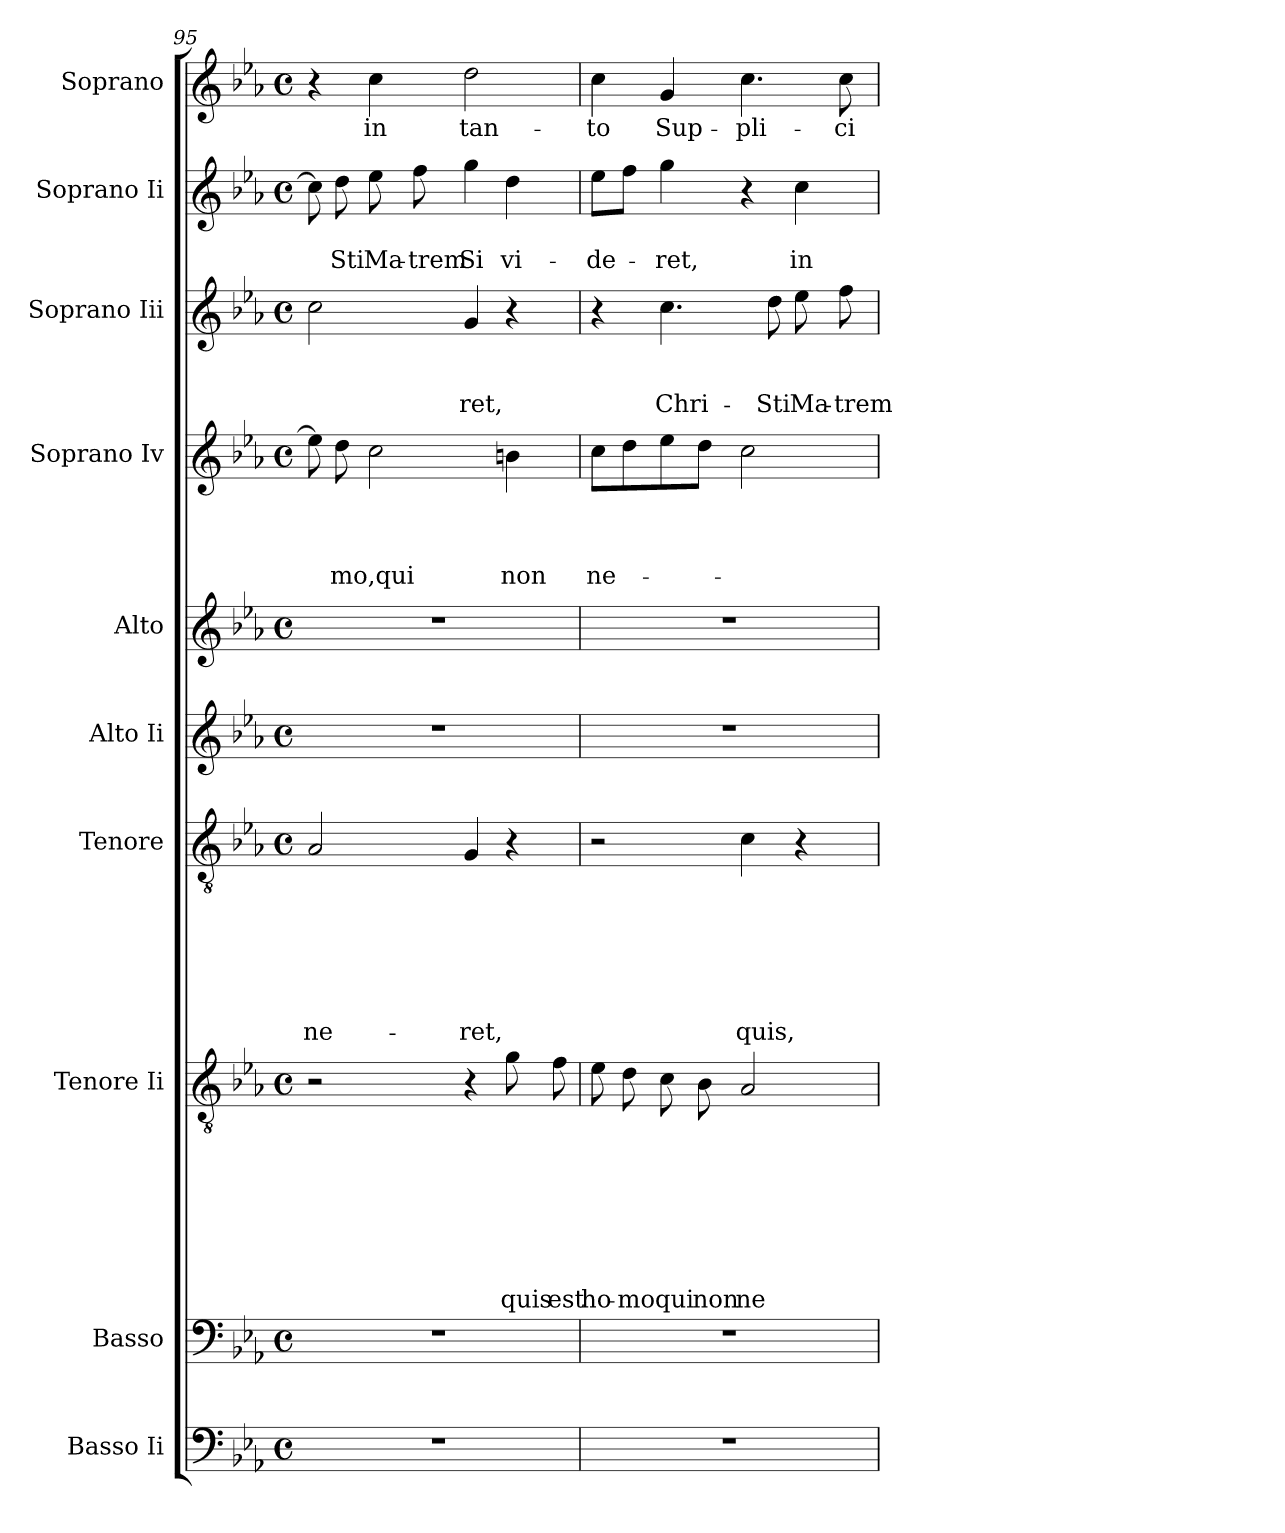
**kern	**kern	**kern	**text	**text	**text	**text	**text	**text	**text	**text	**kern	**text	**text	**text	**text	**text	**text	**text	**kern	**kern	**kern	**text	**text	**text	**text	**kern	**text	**text	**text	**kern	**text	**text	**kern	**text
*part10	*part9	*part8	*part8	*part8	*part8	*part8	*part8	*part8	*part8	*part8	*part7	*part7	*part7	*part7	*part7	*part7	*part7	*part7	*part6	*part5	*part4	*part4	*part4	*part4	*part4	*part3	*part3	*part3	*part3	*part2	*part2	*part2	*part1	*part1
*staff10	*staff9	*staff8	*staff8	*staff8	*staff8	*staff8	*staff8	*staff8	*staff8	*staff8	*staff7	*staff7	*staff7	*staff7	*staff7	*staff7	*staff7	*staff7	*staff6	*staff5	*staff4	*staff4	*staff4	*staff4	*staff4	*staff3	*staff3	*staff3	*staff3	*staff2	*staff2	*staff2	*staff1	*staff1
*I"Basso Ii	*I"Basso	*I"Tenore Ii	*	*	*	*	*	*	*	*	*I"Tenore	*	*	*	*	*	*	*	*I"Alto Ii	*I"Alto	*I"Soprano Iv	*	*	*	*	*I"Soprano Iii	*	*	*	*I"Soprano Ii	*	*	*I"Soprano	*
*clefF4	*clefF4	*clefGv2	*	*	*	*	*	*	*	*	*clefGv2	*	*	*	*	*	*	*	*clefG2	*clefG2	*clefG2	*	*	*	*	*clefG2	*	*	*	*clefG2	*	*	*clefG2	*
*k[b-e-a-]	*k[b-e-a-]	*k[b-e-a-]	*	*	*	*	*	*	*	*	*k[b-e-a-]	*	*	*	*	*	*	*	*k[b-e-a-]	*k[b-e-a-]	*k[b-e-a-]	*	*	*	*	*k[b-e-a-]	*	*	*	*k[b-e-a-]	*	*	*k[b-e-a-]	*
*E-:	*E-:	*E-:	*	*	*	*	*	*	*	*	*E-:	*	*	*	*	*	*	*	*E-:	*E-:	*E-:	*	*	*	*	*E-:	*	*	*	*E-:	*	*	*E-:	*
*M4/4	*M4/4	*M4/4	*	*	*	*	*	*	*	*	*M4/4	*	*	*	*	*	*	*	*M4/4	*M4/4	*M4/4	*	*	*	*	*M4/4	*	*	*	*M4/4	*	*	*M4/4	*
*met(c)	*met(c)	*met(c)	*	*	*	*	*	*	*	*	*met(c)	*	*	*	*	*	*	*	*met(c)	*met(c)	*met(c)	*	*	*	*	*met(c)	*	*	*	*met(c)	*	*	*met(c)	*
=95	=95	=95	=95	=95	=95	=95	=95	=95	=95	=95	=95	=95	=95	=95	=95	=95	=95	=95	=95	=95	=95	=95	=95	=95	=95	=95	=95	=95	=95	=95	=95	=95	=95	=95
!	!	!	!	!	!	!	!	!	!	!	!	!	!	!	!	!	!	!LO:LY:b	!	!	!	!	!	!	!	!	!	!	!	!	!	!	!	!
1r	1r	2r	.	.	.	.	.	.	.	.	2A-/	.	.	.	.	.	.	ne-	1r	1r	8ee-\]	.	.	.	.	2cc\	.	.	.	8cc\]	.	.	4r	.
!	!	!	!	!	!	!	!	!	!	!	!	!	!	!	!	!	!	!	!	!	!	!	!	!	!LO:LY:b	!	!	!	!	!	!	!LO:LY:b	!	!
.	.	.	.	.	.	.	.	.	.	.	.	.	.	.	.	.	.	.	.	.	8dd\	.	.	.	-mo,qui	.	.	.	.	8dd\	.	-Sti	.	.
!	!	!	!	!	!	!	!	!	!	!	!	!	!	!	!	!	!	!	!	!	!	!	!	!	!	!	!	!	!	!	!	!LO:LY:b	!	!LO:LY:b
.	.	.	.	.	.	.	.	.	.	.	.	.	.	.	.	.	.	.	.	.	2cc\	.	.	.	.	.	.	.	.	8ee-\	.	Ma-	4cc\	in
!	!	!	!	!	!	!	!	!	!	!	!	!	!	!	!	!	!	!	!	!	!	!	!	!	!	!	!	!	!	!	!	!LO:LY:b	!	!
.	.	.	.	.	.	.	.	.	.	.	.	.	.	.	.	.	.	.	.	.	.	.	.	.	.	.	.	.	.	8ff\	.	-trem	.	.
!	!	!	!	!	!	!	!	!	!	!	!	!	!	!	!	!	!	!LO:LY:b	!	!	!	!	!	!	!	!	!	!	!LO:LY:b	!	!	!LO:LY:b	!	!LO:LY:b
.	.	4r	.	.	.	.	.	.	.	.	4G/	.	.	.	.	.	.	-ret,	.	.	.	.	.	.	.	4g/	.	.	-ret,	4gg\	.	Si	2dd\	tan-
!	!	!	!	!	!	!	!	!	!	!LO:LY:b	!	!	!	!	!	!	!	!	!	!	!	!	!	!	!LO:LY:b	!	!	!	!	!	!	!LO:LY:b	!	!
.	.	8g\	.	.	.	.	.	.	.	quis	4r	.	.	.	.	.	.	.	.	.	4bn\	.	.	.	non	4r	.	.	.	4dd\	.	vi-	.	.
!	!	!	!	!	!	!	!	!	!	!LO:LY:b	!	!	!	!	!	!	!	!	!	!	!	!	!	!	!	!	!	!	!	!	!	!	!	!
.	.	8f\	.	.	.	.	.	.	.	est	.	.	.	.	.	.	.	.	.	.	.	.	.	.	.	.	.	.	.	.	.	.	.	.
=96	=96	=96	=96	=96	=96	=96	=96	=96	=96	=96	=96	=96	=96	=96	=96	=96	=96	=96	=96	=96	=96	=96	=96	=96	=96	=96	=96	=96	=96	=96	=96	=96	=96	=96
!	!	!	!	!	!	!	!	!	!	!LO:LY:b	!	!	!	!	!	!	!	!	!	!	!	!	!	!	!LO:LY:b	!	!	!	!	!	!	!LO:LY:b	!	!LO:LY:b
1r	1r	8e-\	.	.	.	.	.	.	.	ho-	2r	.	.	.	.	.	.	.	1r	1r	8cc\L	.	.	.	ne-	4r	.	.	.	8ee-\L	.	-de-	4cc\	-to
!	!	!	!	!	!	!	!	!	!	!LO:LY:b:rj	!	!	!	!	!	!	!	!	!	!	!	!	!	!	!	!	!	!	!	!	!	!	!	!
.	.	8d\	.	.	.	.	.	.	.	-mo	.	.	.	.	.	.	.	.	.	.	8dd\	.	.	.	.	.	.	.	.	8ff\J	.	.	.	.
!	!	!	!	!	!	!	!	!	!	!LO:LY:b	!	!	!	!	!	!	!	!	!	!	!	!	!	!	!	!	!	!	!LO:LY:b	!	!	!LO:LY:b	!	!LO:LY:b
.	.	8c\	.	.	.	.	.	.	.	qui	.	.	.	.	.	.	.	.	.	.	8ee-\	.	.	.	.	4.cc\	.	.	Chri-	4gg\	.	-ret,	4g/	Sup-
!	!	!	!	!	!	!	!	!	!	!LO:LY:b	!	!	!	!	!	!	!	!	!	!	!	!	!	!	!	!	!	!	!	!	!	!	!	!
.	.	8B-\	.	.	.	.	.	.	.	non	.	.	.	.	.	.	.	.	.	.	8dd\J	.	.	.	.	.	.	.	.	.	.	.	.	.
!	!	!	!	!	!	!	!	!	!	!LO:LY:b	!	!	!	!	!	!	!	!LO:LY:b	!	!	!	!	!	!	!	!	!	!	!	!	!	!	!	!LO:LY:b
.	.	2A-/	.	.	.	.	.	.	.	ne-	4c\	.	.	.	.	.	.	quis,	.	.	2cc\	.	.	.	.	.	.	.	.	4r	.	.	4.cc\	-pli-
!	!	!	!	!	!	!	!	!	!	!	!	!	!	!	!	!	!	!	!	!	!	!	!	!	!	!	!	!	!LO:LY:b	!	!	!	!	!
.	.	.	.	.	.	.	.	.	.	.	.	.	.	.	.	.	.	.	.	.	.	.	.	.	.	8dd\	.	.	-Sti	.	.	.	.	.
!	!	!	!	!	!	!	!	!	!	!	!	!	!	!	!	!	!	!	!	!	!	!	!	!	!	!	!	!	!LO:LY:b	!	!	!LO:LY:b	!	!
.	.	.	.	.	.	.	.	.	.	.	4r	.	.	.	.	.	.	.	.	.	.	.	.	.	.	8ee-\	.	.	Ma-	4cc\	.	in	.	.
!	!	!	!	!	!	!	!	!	!	!	!	!	!	!	!	!	!	!	!	!	!	!	!	!	!	!	!	!	!LO:LY:b	!	!	!	!	!LO:LY:b
.	.	.	.	.	.	.	.	.	.	.	.	.	.	.	.	.	.	.	.	.	.	.	.	.	.	8ff\	.	.	-trem	.	.	.	8cc\	-ci-
=	=	=	=	=	=	=	=	=	=	=	=	=	=	=	=	=	=	=	=	=	=	=	=	=	=	=	=	=	=	=	=	=	=	=
*-	*-	*-	*-	*-	*-	*-	*-	*-	*-	*-	*-	*-	*-	*-	*-	*-	*-	*-	*-	*-	*-	*-	*-	*-	*-	*-	*-	*-	*-	*-	*-	*-	*-	*-
